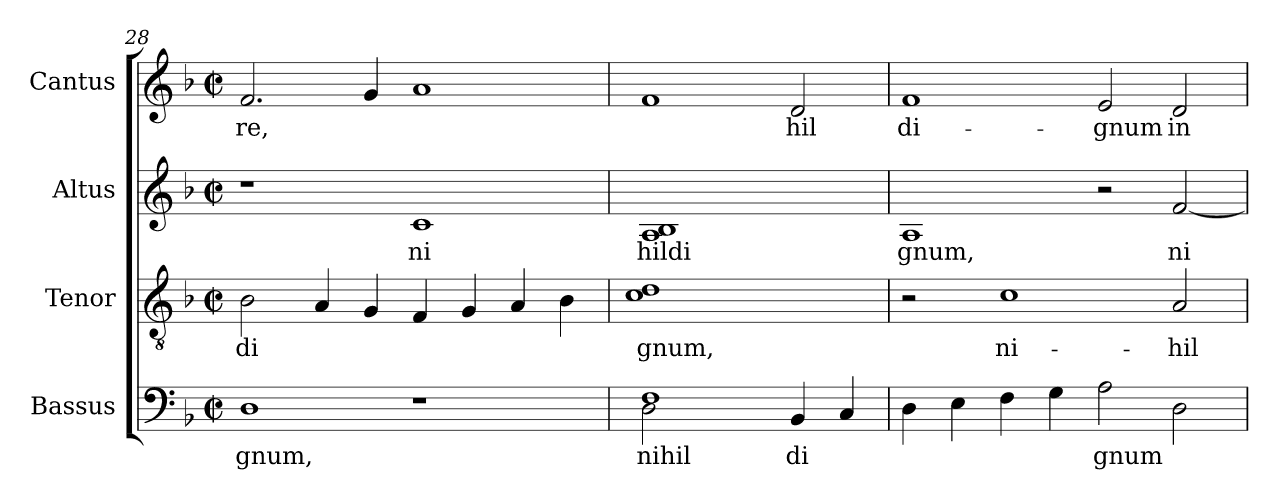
**kern	**text	**kern	**text	**kern	**text	**kern	**text
*part4	*part4	*part3	*part3	*part2	*part2	*part1	*part1
*staff4	*staff4	*staff3	*staff3	*staff2	*staff2	*staff1	*staff1
*I"Bassus	*	*I"Tenor	*	*I"Altus	*	*I"Cantus	*
*clefF4	*	*clefGv2	*	*clefG2	*	*clefG2	*
*k[b-]	*	*k[b-]	*	*k[b-]	*	*k[b-]	*
*F:	*	*F:	*	*F:	*	*F:	*
*M2/2	*	*M2/2	*	*M2/2	*	*M2/2	*
*met(c|)	*	*met(c|)	*	*met(c|)	*	*met(c|)	*
=28	=28	=28	=28	=28	=28	=28	=28
!	!LO:LY:b:cj	!	!LO:LY:b:cj	!	!	!	!LO:LY:b:cj
1D	gnum,	2B-\	di	1r	.	2.f/	re,
!	!	!	!LO:LY:b:cj	!	!	!	!
.	.	4A/	.	.	.	.	.
!	!	!	!LO:LY:b:cj	!	!	!	!LO:LY:b:cj
.	.	4G/	.	.	.	4g/	.
!	!	!	!LO:LY:b:cj	!	!LO:LY:b:cj	!	!LO:LY:b:cj
1r	.	4F/	.	1c	ni	1a	.
!	!	!	!LO:LY:b:cj	!	!	!	!
.	.	4G/	.	.	.	.	.
!	!	!	!LO:LY:b:cj	!	!	!	!
.	.	4A/	.	.	.	.	.
!	!	!	!LO:LY:b:cj	!	!	!	!
.	.	4B-\	.	.	.	.	.
=29	=29	=29	=29	=29	=29	=29	=29
*^	*	*	*	*	*	*	*
!	!	!LO:LY:b:cj	!	!LO:LY:b:cj	!	!LO:LY:b:cj	!	!
1F	2D\	nihil	1c 1d	gnum,	1A 1B-	hildi	1f	.
.	1ryy	.	.	.	.	.	.	.
!	!	!LO:LY:b:cj	!	!	!	!	!	!LO:LY:b:cj
4BB-/	.	di	2ryy	.	2ryy	.	2d/	hil
!	!	!LO:LY:b:cj	!	!	!	!	!	!
4C/	.	.	.	.	.	.	.	.
*v	*v	*	*	*	*	*	*	*
!!LO:PB:g=z
=30	=30	=30	=30	=30	=30	=30	=30
!	!LO:LY:b:cj	!	!	!	!LO:LY:b:cj	!	!LO:LY:b:cj
4D\	.	2r	.	1A	gnum,	1f	di-
!	!LO:LY:b:cj	!	!	!	!	!	!
4E\	.	.	.	.	.	.	.
!	!LO:LY:b:cj	!	!LO:LY:b:cj	!	!	!	!
4F\	.	1c	ni-	.	.	.	.
!	!LO:LY:b:cj	!	!	!	!	!	!
4G\	.	.	.	.	.	.	.
!	!LO:LY:b:cj	!	!	!	!	!	!LO:LY:b:cj
2A\	gnum	.	.	2r	.	2e/	-gnum
!	!LO:LY:b:cj	!	!LO:LY:b:cj	!	!LO:LY:b:cj	!	!LO:LY:b:cj
2D\	.	2A/	-hil	[<2f/	ni	2d/	in
=	=	=	=	=	=	=	=
*-	*-	*-	*-	*-	*-	*-	*-
